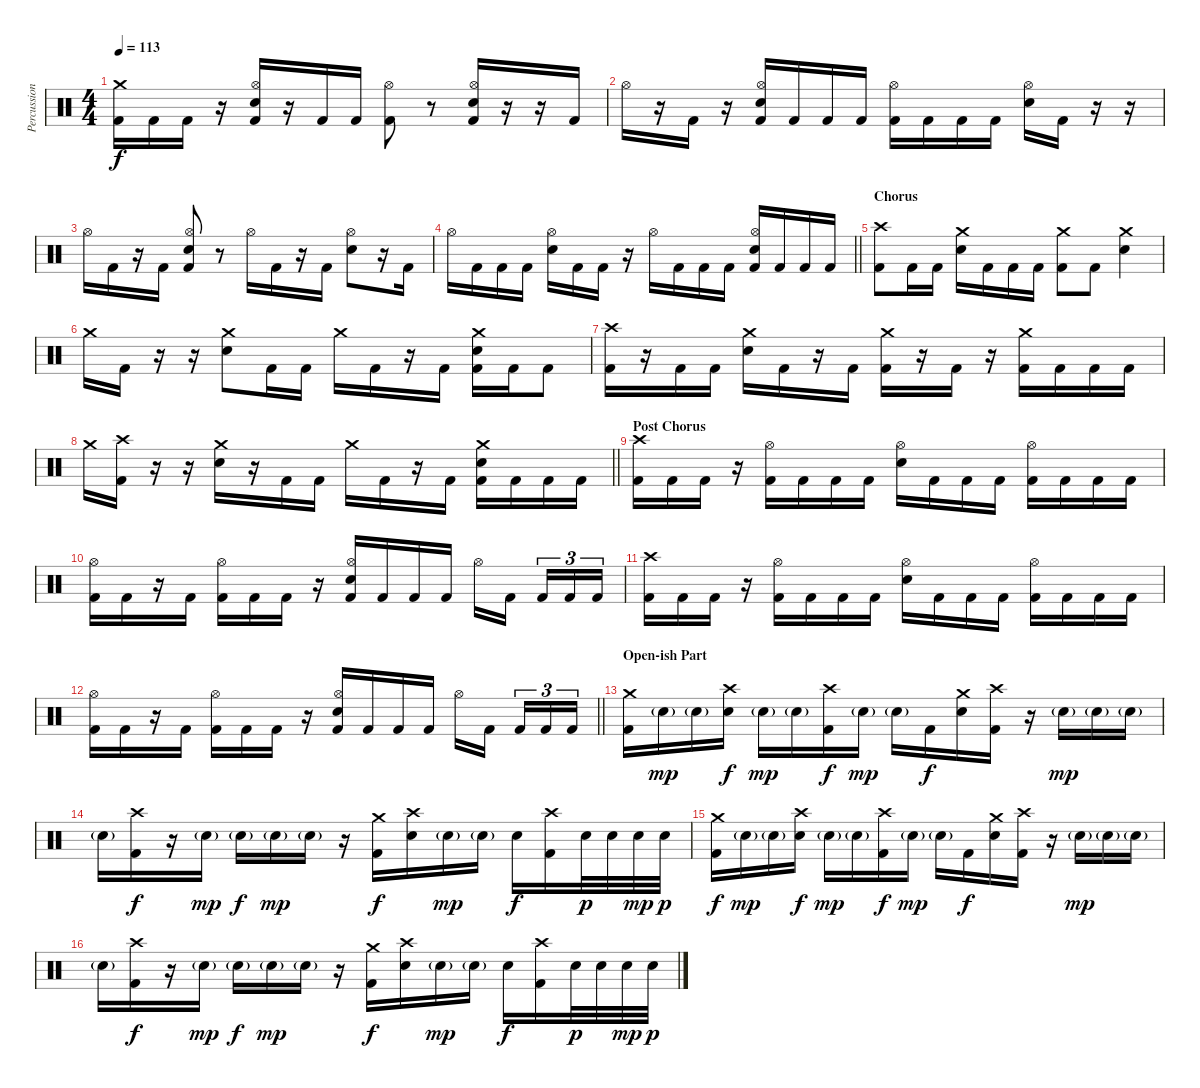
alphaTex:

\track ("Percussion" "Percussion") {instrument percussion}
\staff {score}
\articulation defaults
\ts (4 4)
\tempo 113
\clef neutral
\ks c
("Crash medium (hit)" "Kick (hit) 2").16{dy f} "Kick (hit) 2".16 "Kick (hit) 2".16 r.16 ("Hi-Hat (open)" "Electric Snare (hit)" "Kick (hit) 2").16 r.16 "Kick (hit) 2".16 "Kick (hit) 2".16 ("Hi-Hat (open)" "Kick (hit) 2").8 r.8 ("Hi-Hat (open)" "Electric Snare (hit)" "Kick (hit) 2").16 r.16 r.16 "Kick (hit) 2".16 |
"Hi-Hat (open)".16 r.16 "Kick (hit) 2".16 r.16 ("Hi-Hat (open)" "Electric Snare (hit)" "Kick (hit) 2").16 "Kick (hit) 2".16 "Kick (hit) 2".16 "Kick (hit) 2".16 ("Hi-Hat (open)" "Kick (hit) 2").16 "Kick (hit) 2".16 "Kick (hit) 2".16 "Kick (hit) 2".16 ("Hi-Hat (open)" "Electric Snare (hit)").16 "Kick (hit) 2".16 r.16 r.16 |
"Hi-Hat (open)".16 "Kick (hit) 2".16 r.16 "Kick (hit) 2".16 ("Hi-Hat (open)" "Electric Snare (hit)" "Kick (hit) 2").8 r.8 "Hi-Hat (open)".16 "Kick (hit) 2".16 r.16 "Kick (hit) 2".16 ("Hi-Hat (open)" "Electric Snare (hit)").8 r.16 "Kick (hit) 2".16 |
\barLineRight lightlight "Hi-Hat (open)".16 "Kick (hit) 2".16 "Kick (hit) 2".16 "Kick (hit) 2".16
("Hi-Hat (open)" "Electric Snare (hit)").16 "Kick (hit) 2".16 "Kick (hit) 2".16 r.16 "Hi-Hat (open)".16 "Kick (hit) 2".16 "Kick (hit) 2".16 "Kick (hit) 2".16 ("Hi-Hat (open)" "Electric Snare (hit)" "Kick (hit) 2").16 "Kick (hit) 2".16 "Kick (hit) 2".16 "Kick (hit) 2".16 |
\section ("" "Chorus")
("Crash high (hit)" "Kick (hit) 2").8 "Kick (hit) 2".16 "Kick (hit) 2".16 ("Crash medium (hit)" "Electric Snare (hit)").16 "Kick (hit) 2".16 "Kick (hit) 2".16 "Kick (hit) 2".16 ("Crash medium (hit)" "Kick (hit) 2").8 "Kick (hit) 2".8 ("Crash medium (hit)" "Electric Snare (hit)").4 |
"Crash medium (hit)".16 "Kick (hit) 2".16 r.16 r.16 ("Crash medium (hit)" "Electric Snare (hit)").8 "Kick (hit) 2".16 "Kick (hit) 2".16 "Crash medium (hit)".16 "Kick (hit) 2".16 r.16 "Kick (hit) 2".16 ("Crash medium (hit)" "Electric Snare (hit)" "Kick (hit) 2").16 "Kick (hit) 2".16 "Kick (hit) 2".8 |
("Crash high (hit)" "Kick (hit) 2").16 r.16 "Kick (hit) 2".16 "Kick (hit) 2".16 ("Crash medium (hit)" "Electric Snare (hit)").16 "Kick (hit) 2".16 r.16 "Kick (hit) 2".16 ("Crash medium (hit)" "Kick (hit) 2").16 r.16 "Kick (hit) 2".16 r.16 ("Crash medium (hit)" "Kick (hit) 2").16 "Kick (hit) 2".16 "Kick (hit) 2".16 "Kick (hit) 2".16 |
\barLineRight lightlight "Crash medium (hit)".16
("Crash high (hit)" "Kick (hit) 2").16 r.16 r.16 ("Crash medium (hit)" "Electric Snare (hit)").16 r.16 "Kick (hit) 2".16 "Kick (hit) 2".16 "Crash medium (hit)".16 "Kick (hit) 2".16 r.16 "Kick (hit) 2".16 ("Crash medium (hit)" "Electric Snare (hit)" "Kick (hit) 2").16 "Kick (hit) 2".16 "Kick (hit) 2".16 "Kick (hit) 2".16 |
\section ("" "Post Chorus")
("Crash high (hit)" "Kick (hit) 2").16 "Kick (hit) 2".16 "Kick (hit) 2".16 r.16 ("Hi-Hat (open)" "Kick (hit) 2").16 "Kick (hit) 2".16 "Kick (hit) 2".16 "Kick (hit) 2".16 ("Hi-Hat (open)" "Electric Snare (hit)").16 "Kick (hit) 2".16 "Kick (hit) 2".16 "Kick (hit) 2".16 ("Hi-Hat (open)" "Kick (hit) 2").16 "Kick (hit) 2".16 "Kick (hit) 2".16 "Kick (hit) 2".16 |
("Hi-Hat (open)" "Kick (hit) 2").16 "Kick (hit) 2".16 r.16 "Kick (hit) 2".16 ("Hi-Hat (open)" "Kick (hit) 2").16 "Kick (hit) 2".16 "Kick (hit) 2".16 r.16 ("Hi-Hat (open)" "Electric Snare (hit)" "Kick (hit) 2").16 "Kick (hit) 2".16 "Kick (hit) 2".16 "Kick (hit) 2".16 "Hi-Hat (open)".16 "Kick (hit) 2".16{beam splitsecondary} "Kick (hit) 2".16{tu (3 2)} "Kick (hit) 2".16{tu (3 2)} "Kick (hit) 2".16{tu (3 2)} |
("Crash high (hit)" "Kick (hit) 2").16 "Kick (hit) 2".16 "Kick (hit) 2".16 r.16 ("Hi-Hat (open)" "Kick (hit) 2").16 "Kick (hit) 2".16 "Kick (hit) 2".16 "Kick (hit) 2".16 ("Hi-Hat (open)" "Electric Snare (hit)").16 "Kick (hit) 2".16 "Kick (hit) 2".16 "Kick (hit) 2".16 ("Hi-Hat (open)" "Kick (hit) 2").16 "Kick (hit) 2".16 "Kick (hit) 2".16 "Kick (hit) 2".16 |
\barLineRight lightlight
("Hi-Hat (open)" "Kick (hit) 2").16 "Kick (hit) 2".16 r.16 "Kick (hit) 2".16 ("Hi-Hat (open)" "Kick (hit) 2").16 "Kick (hit) 2".16 "Kick (hit) 2".16 r.16 ("Hi-Hat (open)" "Electric Snare (hit)" "Kick (hit) 2").16 "Kick (hit) 2".16 "Kick (hit) 2".16 "Kick (hit) 2".16 "Hi-Hat (open)".16 "Kick (hit) 2".16{beam splitsecondary} "Kick (hit) 2".16{tu (3 2)} "Kick (hit) 2".16{tu (3 2)} "Kick (hit) 2".16{tu (3 2)} |
\section ("" "Open-ish Part")
("Crash medium (hit)" "Kick (hit) 2").16 "Electric Snare (hit)"{g}.16{dy mp} "Electric Snare (hit)"{g}.16 ("Crash high (hit)" "Electric Snare (hit)").16{dy f} "Electric Snare (hit)"{g}.16{dy mp} "Electric Snare (hit)"{g}.16 ("Crash high (hit)" "Kick (hit) 2").16{dy f} "Electric Snare (hit)"{g}.16{dy mp} "Electric Snare (hit)"{g}.16 "Kick (hit) 2".16{dy f} ("Crash medium (hit)" "Electric Snare (hit)").16 ("Crash high (hit)" "Kick (hit) 2").16 r.16 "Electric Snare (hit)"{g}.16{dy mp} "Electric Snare (hit)"{g}.16 "Electric Snare (hit)"{g}.16 |
"Electric Snare (hit)"{g}.16 ("Crash high (hit)" "Kick (hit) 2").16{dy f} r.16 "Electric Snare (hit)"{g}.16{dy mp} "Electric Snare (hit)"{g}.16{dy f} "Electric Snare (hit)"{g}.16{dy mp} "Electric Snare (hit)"{g}.16 r.16 ("Crash medium (hit)" "Kick (hit) 2").16{dy f} ("Crash high (hit)" "Electric Snare (hit)").16 "Electric Snare (hit)"{g}.16{dy mp} "Electric Snare (hit)"{g}.16 "Electric Snare (hit)".16{dy f} ("Crash high (hit)" "Kick (hit) 2").16 "Electric Snare (hit)".32{dy p} "Electric Snare (hit)".32 "Electric Snare (hit)".32{dy mp} "Electric Snare (hit)".32{dy p} |
("Crash medium (hit)" "Kick (hit) 2").16{dy f} "Electric Snare (hit)"{g}.16{dy mp} "Electric Snare (hit)"{g}.16 ("Crash high (hit)" "Electric Snare (hit)").16{dy f} "Electric Snare (hit)"{g}.16{dy mp} "Electric Snare (hit)"{g}.16 ("Crash high (hit)" "Kick (hit) 2").16{dy f} "Electric Snare (hit)"{g}.16{dy mp} "Electric Snare (hit)"{g}.16 "Kick (hit) 2".16{dy f} ("Crash medium (hit)" "Electric Snare (hit)").16 ("Crash high (hit)" "Kick (hit) 2").16 r.16 "Electric Snare (hit)"{g}.16{dy mp} "Electric Snare (hit)"{g}.16 "Electric Snare (hit)"{g}.16 |
"Electric Snare (hit)"{g}.16 ("Crash high (hit)" "Kick (hit) 2").16{dy f} r.16 "Electric Snare (hit)"{g}.16{dy mp} "Electric Snare (hit)"{g}.16{dy f} "Electric Snare (hit)"{g}.16{dy mp} "Electric Snare (hit)"{g}.16 r.16 ("Crash medium (hit)" "Kick (hit) 2").16{dy f} ("Crash high (hit)" "Electric Snare (hit)").16 "Electric Snare (hit)"{g}.16{dy mp} "Electric Snare (hit)"{g}.16 "Electric Snare (hit)".16{dy f} ("Crash high (hit)" "Kick (hit) 2").16 "Electric Snare (hit)".32{dy p} "Electric Snare (hit)".32 "Electric Snare (hit)".32{dy mp} "Electric Snare (hit)".32{dy p}
